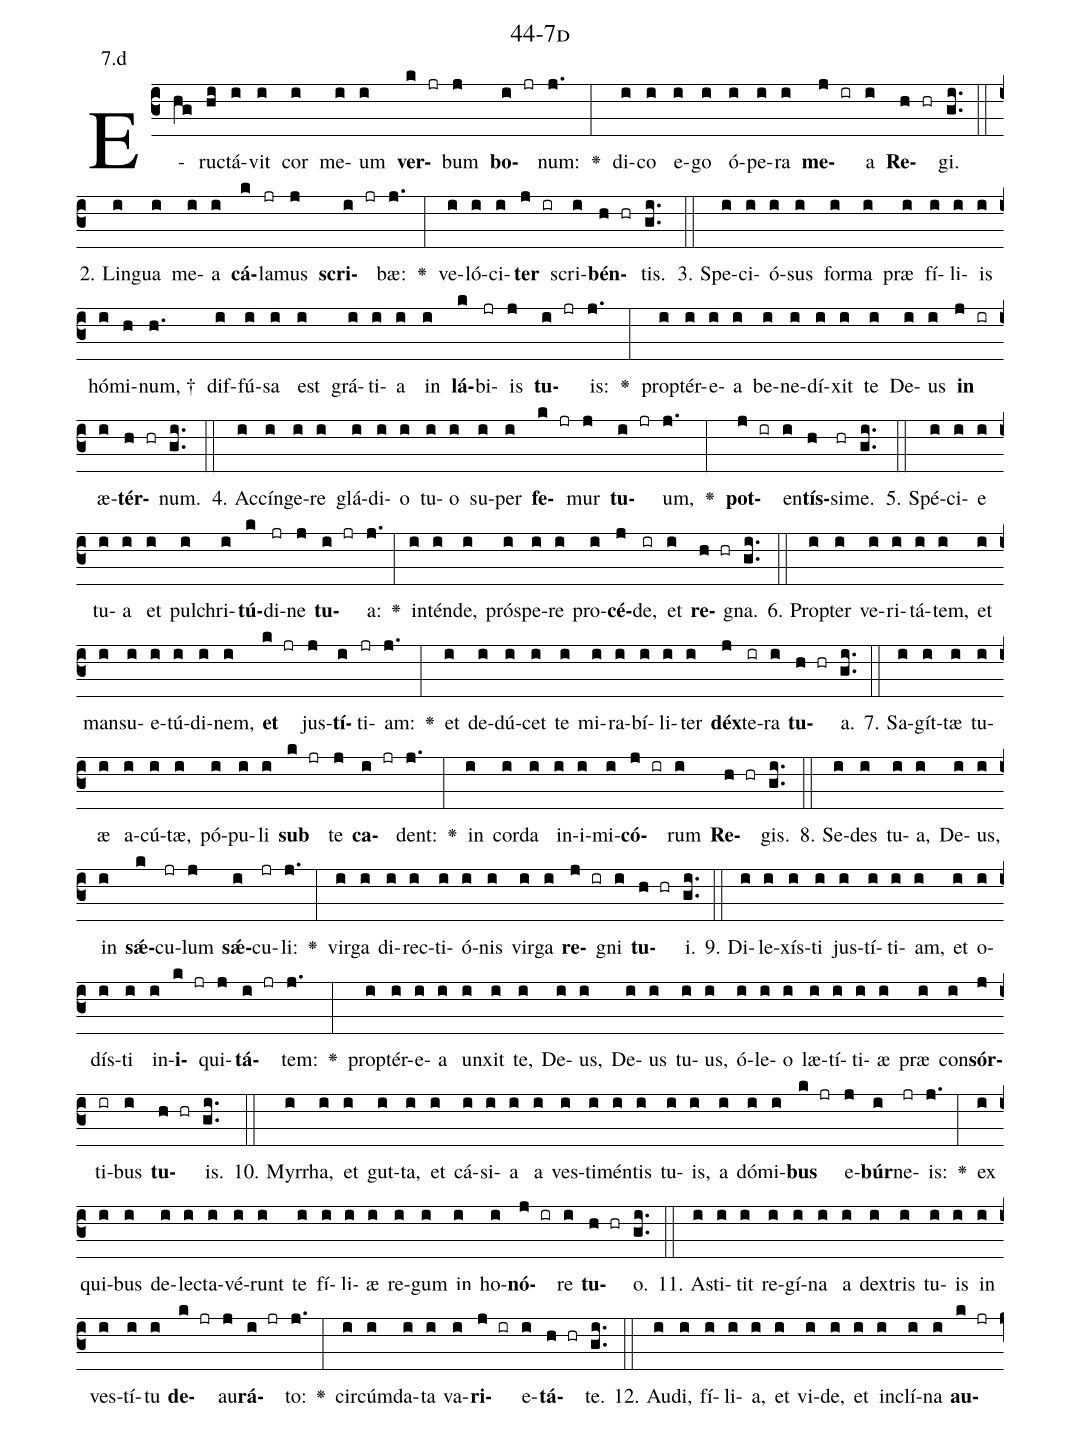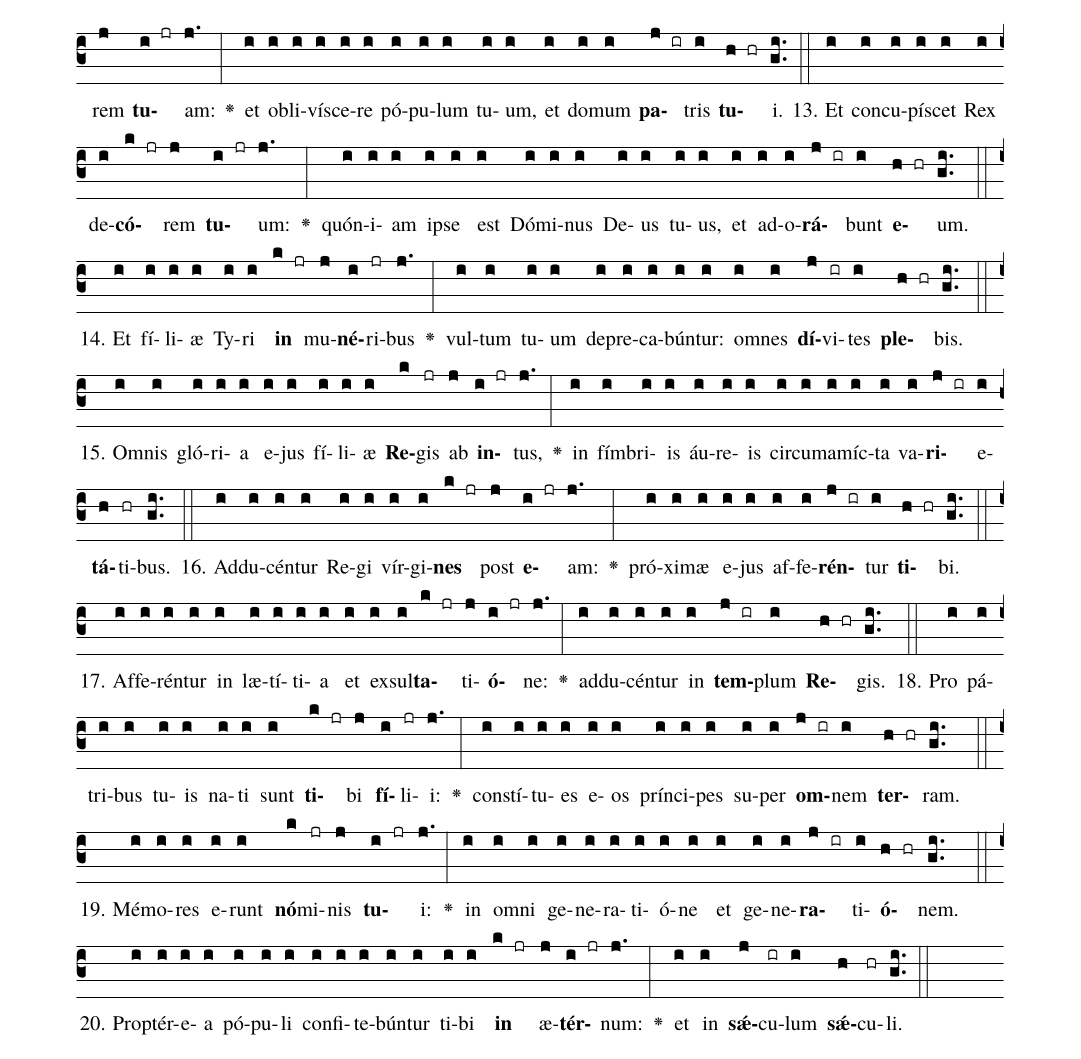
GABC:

name: 44-7d;
annotation: 7.d;
%%
(c3)E(hg)ruc(hi)tá(i)vit(i) cor(i) me(i)um(i) <b>ver</b>(k jr)bum(j) <b>bo</b>(i jr)num:(j.) <v>\greheightstar</v>(:) di(i)co(i) e(i)go(i) ó(i)pe(i)ra(i) <b>me</b>(j ir)a(i) <b>Re</b>(h hr)gi.(gi..) (::)
2. Lin(i)gua(i) me(i)a(i) <b>cá</b>(k)la(jr)mus(j) <b>scri</b>(i jr)bæ:(j.) <v>\greheightstar</v>(:) ve(i)ló(i)ci(i)<b>ter</b>(j ir) scri(i)<b>bén</b>(h hr)tis.(gi..) (::)
3. Spe(i)ci(i)ó(i)sus(i) for(i)ma(i) præ(i) fí(i)li(i)is(i) hó(i)mi(h)num, †(h.) dif(i)fú(i)sa(i) est(i) grá(i)ti(i)a(i) in(i) <b>lá</b>(k)bi(jr)is(j) <b>tu</b>(i jr)is:(j.) <v>\greheightstar</v>(:) prop(i)tér(i)e(i)a(i) be(i)ne(i)dí(i)xit(i) te(i) De(i)us(i) <b>in</b>(j ir) æ(i)<b>tér</b>(h hr)num.(gi..) (::)
4. Ac(i)cín(i)ge(i)re(i) glá(i)di(i)o(i) tu(i)o(i) su(i)per(i) <b>fe</b>(k jr)mur(j) <b>tu</b>(i jr)um,(j.) <v>\greheightstar</v>(:) <b>pot</b>(j ir)en(i)<b>tís</b>(h)si(hr)me.(gi..) (::)
5. Spé(i)ci(i)e(i) tu(i)a(i) et(i) pul(i)chri(i)<b>tú</b>(k)di(jr)ne(j) <b>tu</b>(i jr)a:(j.) <v>\greheightstar</v>(:) in(i)tén(i)de,(i) pró(i)spe(i)re(i) pro(i)<b>cé</b>(j)de,(ir) et(i) <b>re</b>(h hr)gna.(gi..) (::)
6. Prop(i)ter(i) ve(i)ri(i)tá(i)tem,(i) et(i) man(i)su(i)e(i)tú(i)di(i)nem,(i) <b>et</b>(k jr) jus(j)<b>tí</b>(i)ti(jr)am:(j.) <v>\greheightstar</v>(:) et(i) de(i)dú(i)cet(i) te(i) mi(i)ra(i)bí(i)li(i)ter(i) <b>déx</b>(j)te(ir)ra(i) <b>tu</b>(h hr)a.(gi..) (::)
7. Sa(i)gít(i)tæ(i) tu(i)æ(i) a(i)cú(i)tæ,(i) pó(i)pu(i)li(i) <b>sub</b>(k jr) te(j) <b>ca</b>(i jr)dent:(j.) <v>\greheightstar</v>(:) in(i) cor(i)da(i) in(i)i(i)mi(i)<b>có</b>(j ir)rum(i) <b>Re</b>(h hr)gis.(gi..) (::)
8. Se(i)des(i) tu(i)a,(i) De(i)us,(i) in(i) <b>sǽ</b>(k)cu(jr)lum(j) <b>sǽ</b>(i)cu(jr)li:(j.) <v>\greheightstar</v>(:) vir(i)ga(i) di(i)rec(i)ti(i)ó(i)nis(i) vir(i)ga(i) <b>re</b>(j ir)gni(i) <b>tu</b>(h hr)i.(gi..) (::)
9. Di(i)le(i)xís(i)ti(i) jus(i)tí(i)ti(i)am,(i) et(i) o(i)dís(i)ti(i) in(i)<b>i</b>(k jr)qui(j)<b>tá</b>(i jr)tem:(j.) <v>\greheightstar</v>(:) prop(i)tér(i)e(i)a(i) un(i)xit(i) te,(i) De(i)us,(i) De(i)us(i) tu(i)us,(i) ó(i)le(i)o(i) læ(i)tí(i)ti(i)æ(i) præ(i) con(i)<b>sór</b>(j)ti(ir)bus(i) <b>tu</b>(h hr)is.(gi..) (::)
10. Myr(i)rha,(i) et(i) gut(i)ta,(i) et(i) cá(i)si(i)a(i) a(i) ves(i)ti(i)mén(i)tis(i) tu(i)is,(i) a(i) dó(i)mi(i)<b>bus</b>(k jr) e(j)<b>búr</b>(i)ne(jr)is:(j.) <v>\greheightstar</v>(:) ex(i) qui(i)bus(i) de(i)lec(i)ta(i)vé(i)runt(i) te(i) fí(i)li(i)æ(i) re(i)gum(i) in(i) ho(i)<b>nó</b>(j ir)re(i) <b>tu</b>(h hr)o.(gi..) (::)
11. A(i)sti(i)tit(i) re(i)gí(i)na(i) a(i) dex(i)tris(i) tu(i)is(i) in(i) ves(i)tí(i)tu(i) <b>de</b>(k jr)au(j)<b>rá</b>(i jr)to:(j.) <v>\greheightstar</v>(:) cir(i)cúm(i)da(i)ta(i) va(i)<b>ri</b>(j ir)e(i)<b>tá</b>(h hr)te.(gi..) (::)
12. Au(i)di,(i) fí(i)li(i)a,(i) et(i) vi(i)de,(i) et(i) in(i)clí(i)na(i) <b>au</b>(k jr)rem(j) <b>tu</b>(i jr)am:(j.) <v>\greheightstar</v>(:) et(i) ob(i)li(i)ví(i)sce(i)re(i) pó(i)pu(i)lum(i) tu(i)um,(i) et(i) do(i)mum(i) <b>pa</b>(j ir)tris(i) <b>tu</b>(h hr)i.(gi..) (::)
13. Et(i) con(i)cu(i)pí(i)scet(i) Rex(i) de(i)<b>có</b>(k jr)rem(j) <b>tu</b>(i jr)um:(j.) <v>\greheightstar</v>(:) quón(i)i(i)am(i) ip(i)se(i) est(i) Dó(i)mi(i)nus(i) De(i)us(i) tu(i)us,(i) et(i) ad(i)o(i)<b>rá</b>(j ir)bunt(i) <b>e</b>(h hr)um.(gi..) (::)
14. Et(i) fí(i)li(i)æ(i) Ty(i)ri(i) <b>in</b>(k jr) mu(j)<b>né</b>(i)ri(jr)bus(j.) <v>\greheightstar</v>(:) vul(i)tum(i) tu(i)um(i) de(i)pre(i)ca(i)bún(i)tur:(i) om(i)nes(i) <b>dí</b>(j)vi(ir)tes(i) <b>ple</b>(h hr)bis.(gi..) (::)
15. Om(i)nis(i) gló(i)ri(i)a(i) e(i)jus(i) fí(i)li(i)æ(i) <b>Re</b>(k)gis(jr) ab(j) <b>in</b>(i jr)tus,(j.) <v>\greheightstar</v>(:) in(i) fím(i)bri(i)is(i) áu(i)re(i)is(i) cir(i)cum(i)a(i)míc(i)ta(i) va(i)<b>ri</b>(j ir)e(i)<b>tá</b>(h)ti(hr)bus.(gi..) (::)
16. Ad(i)du(i)cén(i)tur(i) Re(i)gi(i) vír(i)gi(i)<b>nes</b>(k jr) post(j) <b>e</b>(i jr)am:(j.) <v>\greheightstar</v>(:) pró(i)xi(i)mæ(i) e(i)jus(i) af(i)fe(i)<b>rén</b>(j ir)tur(i) <b>ti</b>(h hr)bi.(gi..) (::)
17. Af(i)fe(i)rén(i)tur(i) in(i) læ(i)tí(i)ti(i)a(i) et(i) ex(i)sul(i)<b>ta</b>(k jr)ti(j)<b>ó</b>(i jr)ne:(j.) <v>\greheightstar</v>(:) ad(i)du(i)cén(i)tur(i) in(i) <b>tem</b>(j ir)plum(i) <b>Re</b>(h hr)gis.(gi..) (::)
18. Pro(i) pá(i)tri(i)bus(i) tu(i)is(i) na(i)ti(i) sunt(i) <b>ti</b>(k jr)bi(j) <b>fí</b>(i)li(jr)i:(j.) <v>\greheightstar</v>(:) con(i)stí(i)tu(i)es(i) e(i)os(i) prín(i)ci(i)pes(i) su(i)per(i) <b>om</b>(j ir)nem(i) <b>ter</b>(h hr)ram.(gi..) (::)
19. Mé(i)mo(i)res(i) e(i)runt(i) <b>nó</b>(k)mi(jr)nis(j) <b>tu</b>(i jr)i:(j.) <v>\greheightstar</v>(:) in(i) om(i)ni(i) ge(i)ne(i)ra(i)ti(i)ó(i)ne(i) et(i) ge(i)ne(i)<b>ra</b>(j ir)ti(i)<b>ó</b>(h hr)nem.(gi..) (::)
20. Prop(i)tér(i)e(i)a(i) pó(i)pu(i)li(i) con(i)fi(i)te(i)bún(i)tur(i) ti(i)bi(i) <b>in</b>(k jr) æ(j)<b>tér</b>(i jr)num:(j.) <v>\greheightstar</v>(:) et(i) in(i) <b>sǽ</b>(j)cu(ir)lum(i) <b>sǽ</b>(h)cu(hr)li.(gi..) (::)
